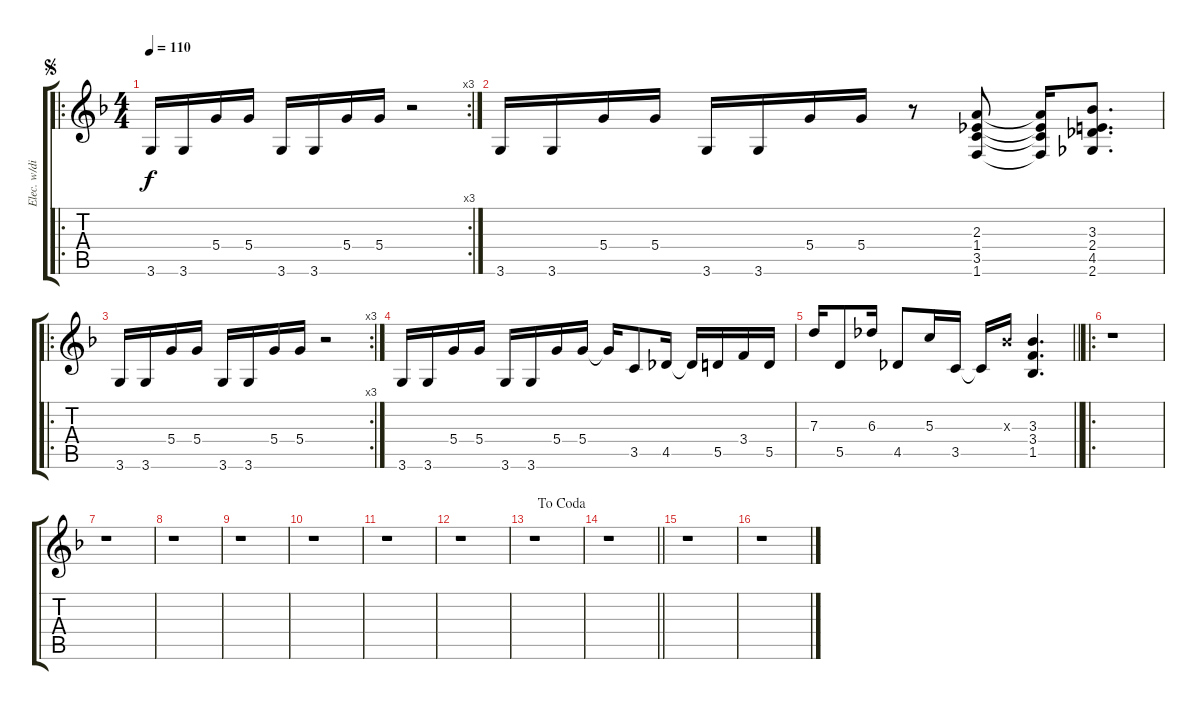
\track ("Elec. w/dist" "Elec. w/di") {instrument distortionguitar}
\staff {score tabs}
\tuning (E4 B3 G3 D3 A2 E2) {hide}
\ro
\rc 3
\ts (4 4)
\jump segno
\tempo 110
\clef g2
\ks f
3.6.16{dy f instrument distortionguitar} 3.6.16 5.4.16 5.4.16 3.6.16 3.6.16 5.4.16 5.4.16 r.2 |
3.6.16 3.6.16 5.4.16 5.4.16 3.6.16 3.6.16 5.4.16 5.4.16 r.8 (2.3 1.4 3.5 1.6).8 (2.3{t} 1.4{t} 3.5{t} 1.6{t}).16 (3.3 2.4 4.5 2.6).8{d} |
\ro
\rc 3
3.6.16 3.6.16 5.4.16 5.4.16 3.6.16 3.6.16 5.4.16 5.4.16 r.2 |
3.6.16 3.6.16 5.4.16 5.4.16 3.6.16 3.6.16 5.4.16 5.4.16 5.4{t}.16 3.5.8 4.5.16 4.5{t}.16 5.5.16 3.4.16 5.5.16 |
\barLineRight lightlight
7.3.16 5.5.8 6.3.16 4.5.8 5.3.16 3.5.16 3.5{t}.16 3.3{x}.16 (3.3 3.4 1.5).4{d} |
\ro
r.1 |
r.1 |
r.1 |
r.1 |
r.1 |
r.1 |
r.1 |
\jump dacoda
r.1 |
\barLineRight lightlight
r.1 |
r.1 |
r.1
